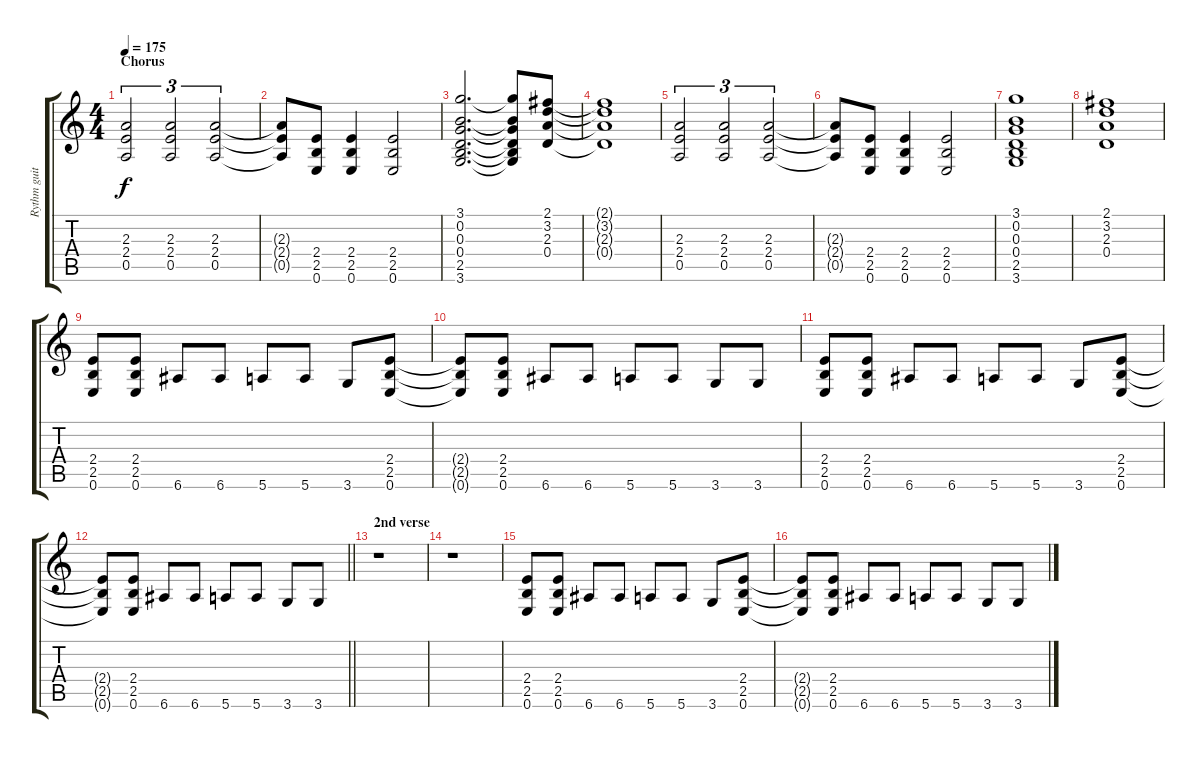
\track ("Rythm guitar (Jesper Binzer)" "Rythm guit") {instrument distortionguitar}
\staff {score tabs}
\tuning (E4 B3 G3 D3 A2 E2) {hide}
\ts (4 4)
\section ("" "Chorus")
\tempo 175
\clef g2
\ks c
(2.3 2.4 0.5).2{tu (3 2) dy f} (2.3 2.4 0.5).2{tu (3 2)} (2.3 2.4 0.5).2{tu (3 2)} |
(2.3{t} 2.4{t} 0.5{t}).8 (2.4 2.5 0.6).8 (2.4 2.5 0.6).4 (2.4 2.5 0.6).2 |
(3.1 0.2 0.3 0.4 2.5 3.6).2{d} (3.1{t} 0.2{t} 0.3{t} 0.4{t} 2.5{t} 3.6{t}).8 (2.1 3.2 2.3 0.4).8 |
(2.1{t} 3.2{t} 2.3{t} 0.4{t}).1 |
(2.3 2.4 0.5).2{tu (3 2)} (2.3 2.4 0.5).2{tu (3 2)} (2.3 2.4 0.5).2{tu (3 2)} |
(2.3{t} 2.4{t} 0.5{t}).8 (2.4 2.5 0.6).8 (2.4 2.5 0.6).4 (2.4 2.5 0.6).2 |
(3.1 0.2 0.3 0.4 2.5 3.6).1 |
(2.1 3.2 2.3 0.4).1 |
(2.4 2.5 0.6).8 (2.4 2.5 0.6).8 6.6.8 6.6.8 5.6.8 5.6.8 3.6.8 (2.4 2.5 0.6).8 |
(2.4{t} 2.5{t} 0.6{t}).8 (2.4 2.5 0.6).8 6.6.8 6.6.8 5.6.8 5.6.8 3.6.8 3.6.8 |
(2.4 2.5 0.6).8 (2.4 2.5 0.6).8 6.6.8 6.6.8 5.6.8 5.6.8 3.6.8 (2.4 2.5 0.6).8 |
\barLineRight lightlight
(2.4{t} 2.5{t} 0.6{t}).8 (2.4 2.5 0.6).8 6.6.8 6.6.8 5.6.8 5.6.8 3.6.8 3.6.8 |
\section ("" "2nd verse")
r.1 |
r.1 |
(2.4 2.5 0.6).8 (2.4 2.5 0.6).8 6.6.8 6.6.8 5.6.8 5.6.8 3.6.8 (2.4 2.5 0.6).8 |
(2.4{t} 2.5{t} 0.6{t}).8 (2.4 2.5 0.6).8 6.6.8 6.6.8 5.6.8 5.6.8 3.6.8 3.6.8
